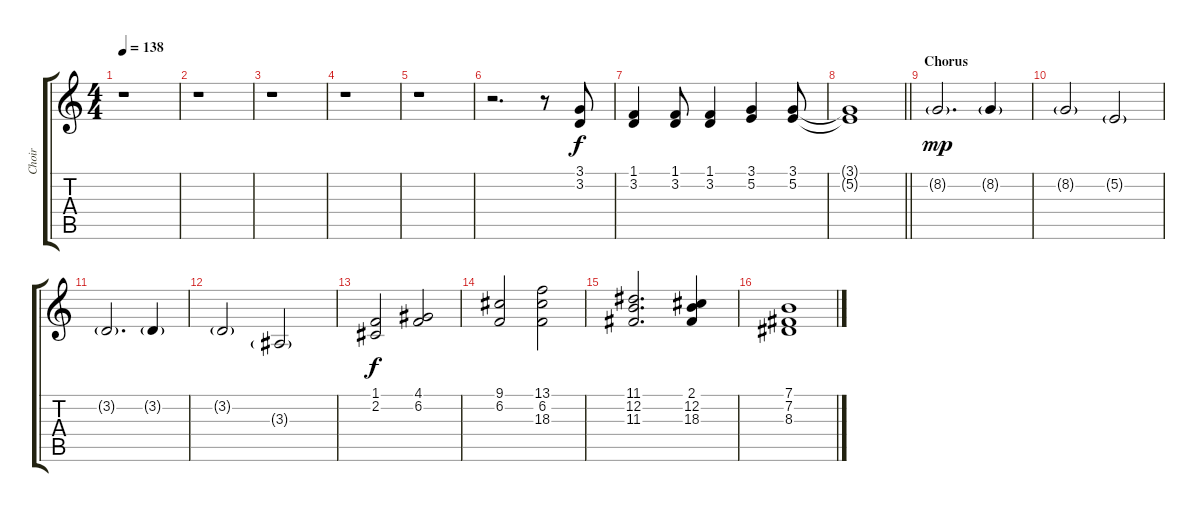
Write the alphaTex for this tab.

\track ("Choir" "Choir") {instrument choiraahs}
\staff {score tabs}
\tuning (E4 B3 G3 D3 A2 E2) {hide}
\ts (4 4)
\section ("" "")
\tempo 138
\clef g2
\ks c
r.1{dy f} |
r.1 |
r.1 |
r.1 |
r.1 |
r.2{d} r.8 (3.1 3.2).8 |
(1.1 3.2).4 (1.1 3.2).8 (1.1 3.2).4 (3.1 5.2).4 (3.1 5.2).8 |
\barLineRight lightlight
(3.1{t} 5.2{t}).1 |
\section ("" "Chorus ")
8.2{g}.2{d dy mp} 8.2{g}.4 |
8.2{g}.2 5.2{g}.2 |
3.2{g}.2{d} 3.2{g}.4 |
3.2{g}.2 3.3{g}.2 |
(1.1 2.2).2{dy f} (4.1 6.2).2 |
(9.1 6.2).2 (13.1 6.2 18.3).2 |
(11.1 12.2 11.3).2{d} (2.1 12.2 18.3).4 |
(7.1 7.2 8.3).1
